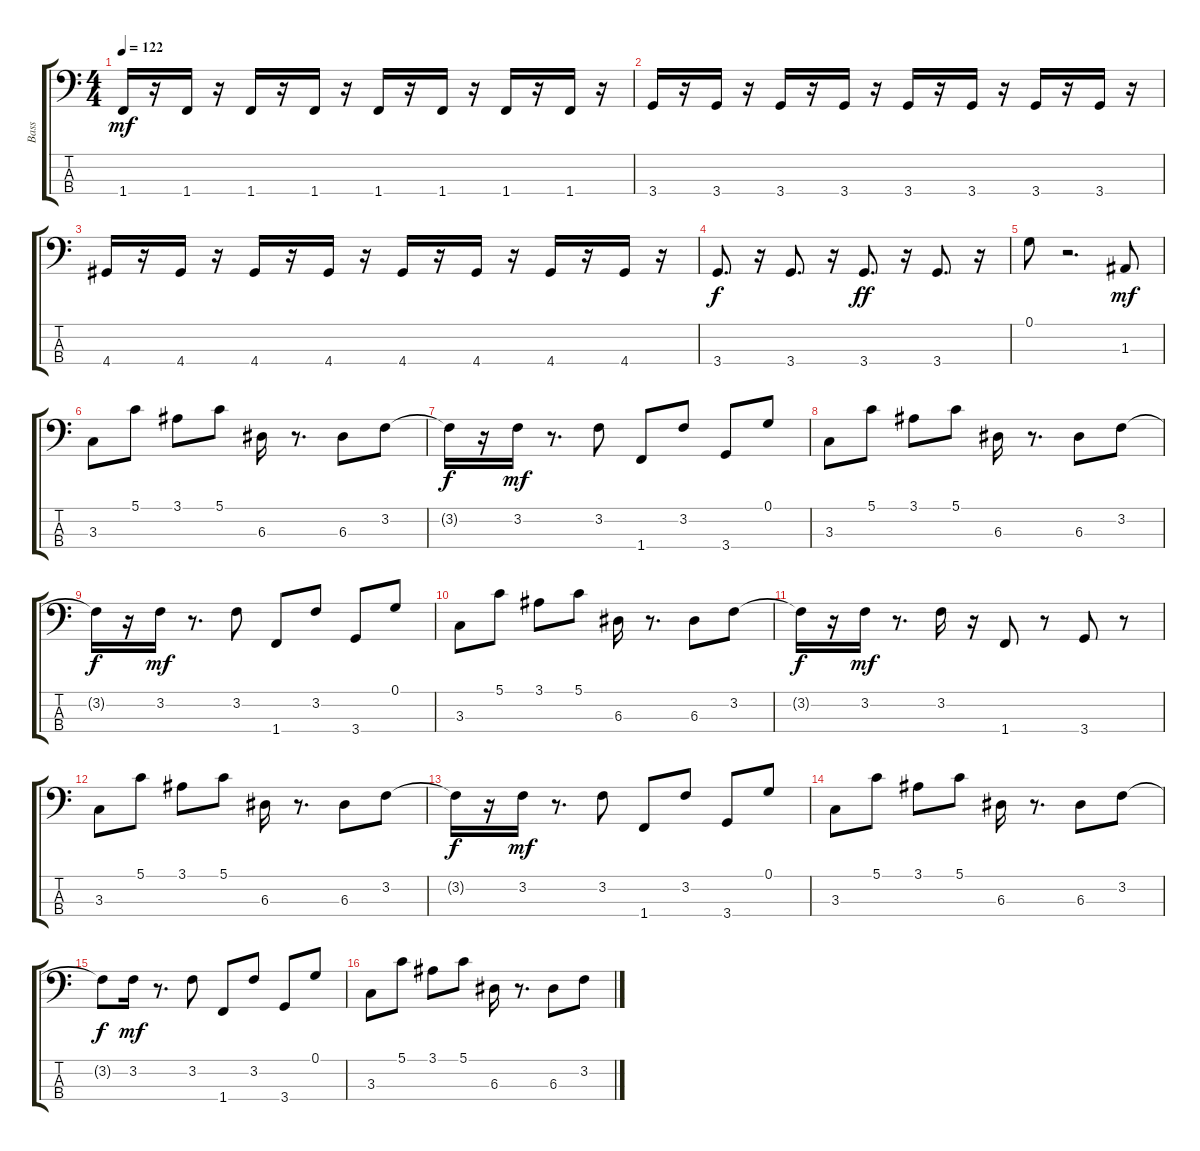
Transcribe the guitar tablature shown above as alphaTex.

\track ("Bass" "Bass") {instrument acousticguitarsteel}
\staff {score tabs}
\tuning (G2 D2 A1 E1) {hide}
\ts (4 4)
\tempo 122
\clef f4
\ks c
1.4.16{dy mf} r.16 1.4.16 r.16 1.4.16 r.16 1.4.16 r.16 1.4.16 r.16 1.4.16 r.16 1.4.16 r.16 1.4.16 r.16 |
3.4.16 r.16 3.4.16 r.16 3.4.16 r.16 3.4.16 r.16 3.4.16 r.16 3.4.16 r.16 3.4.16 r.16 3.4.16 r.16 |
4.4.16 r.16 4.4.16 r.16 4.4.16 r.16 4.4.16 r.16 4.4.16 r.16 4.4.16 r.16 4.4.16 r.16 4.4.16 r.16 |
3.4.8{d dy f} r.16 3.4.8{d} r.16 3.4.8{d dy ff} r.16 3.4.8{d} r.16 |
0.1.8 r.2{d} 1.3.8{dy mf} |
3.3.8 5.1.8 3.1.8 5.1.8 6.3.16 r.8{d} 6.3.8 3.2.8 |
3.2{t}.16{dy f} r.16 3.2.16{dy mf} r.8{d} 3.2.8 1.4.8 3.2.8 3.4.8 0.1.8 |
3.3.8 5.1.8 3.1.8 5.1.8 6.3.16 r.8{d} 6.3.8 3.2.8 |
3.2{t}.16{dy f} r.16 3.2.16{dy mf} r.8{d} 3.2.8 1.4.8 3.2.8 3.4.8 0.1.8 |
3.3.8 5.1.8 3.1.8 5.1.8 6.3.16 r.8{d} 6.3.8 3.2.8 |
3.2{t}.16{dy f} r.16 3.2.16{dy mf} r.8{d} 3.2.16 r.16 1.4.8 r.8 3.4.8 r.8 |
3.3.8 5.1.8 3.1.8 5.1.8 6.3.16 r.8{d} 6.3.8 3.2.8 |
3.2{t}.16{dy f} r.16 3.2.16{dy mf} r.8{d} 3.2.8 1.4.8 3.2.8 3.4.8 0.1.8 |
3.3.8 5.1.8 3.1.8 5.1.8 6.3.16 r.8{d} 6.3.8 3.2.8 |
3.2{t}.8{dy f} 3.2.16{dy mf} r.8{d} 3.2.8 1.4.8 3.2.8 3.4.8 0.1.8 |
3.3.8 5.1.8 3.1.8 5.1.8 6.3.16 r.8{d} 6.3.8 3.2.8
